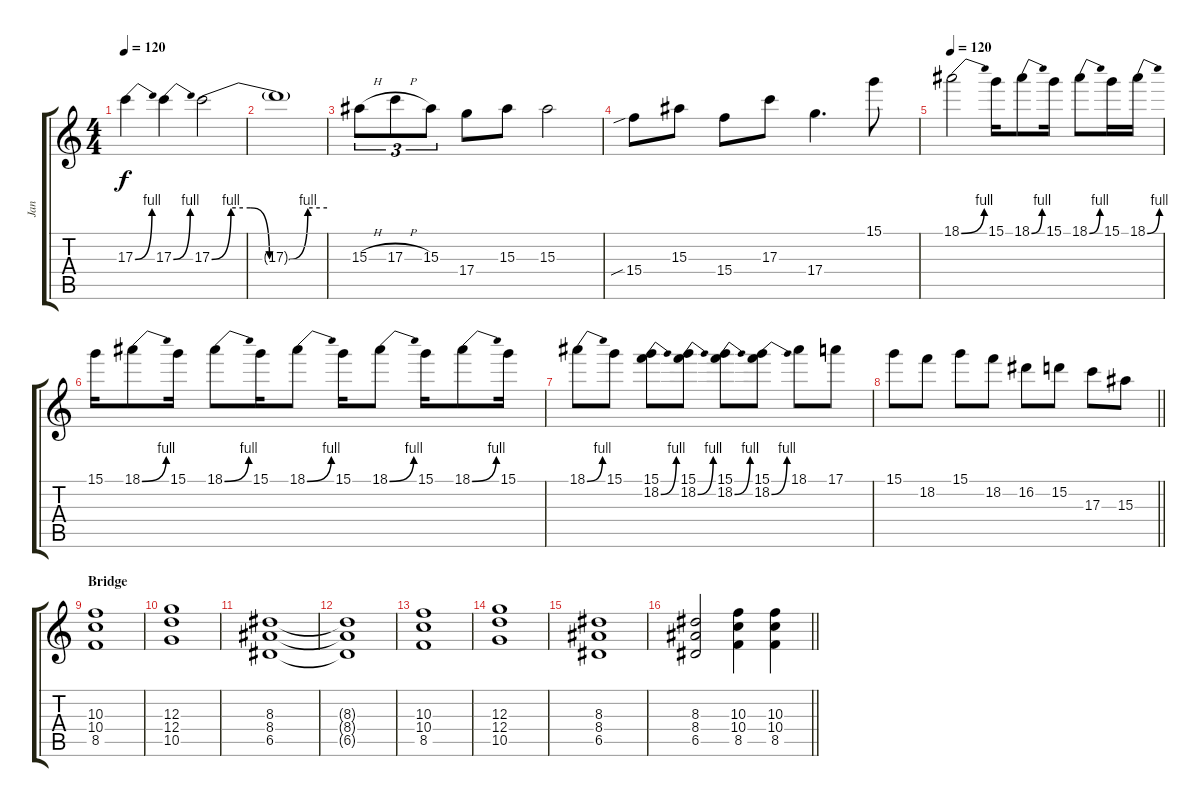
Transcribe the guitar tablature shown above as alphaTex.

\track ("Jan" "Jan") {instrument distortionguitar}
\staff {score tabs}
\tuning (E4 B3 G3 D3 A2 E2) {hide}
\ts (4 4)
\tempo 120
\clef g2
\ks c
17.3{be (bend 0 0 60 4)}.4{dy f} 17.3{be (bend 0 0 60 4)}.4 17.3{be (custom 0 0 10 4 20 4 30 0 40 0 50 4 60 4)}.2 |
17.3{t}.1 |
15.3{h}.8{tu (3 2)} 17.3{h}.8{tu (3 2)} 15.3.8{tu (3 2)} 17.4.8 15.3.8 15.3.2 |
15.4{sib}.8 15.3.8 15.4.8 17.3.8 17.4.4{d} 15.1.8 |
\tempo 120
18.1{be (bend 0 0 60 4)}.2 15.1.16 18.1{be (bend 0 0 60 4)}.8 15.1.16 18.1{be (bend 0 0 60 4)}.8 15.1.16 18.1{be (bend 0 0 60 4)}.16 |
15.1.16 18.1{be (bend 0 0 60 4)}.8 15.1.16 18.1{be (bend 0 0 60 4)}.8 15.1.16 18.1{be (bend 0 0 60 4)}.8 15.1.16 18.1{be (bend 0 0 60 4)}.8 15.1.16 18.1{be (bend 0 0 60 4)}.8 15.1.16 |
18.1{be (bend 0 0 60 4)}.8 15.1.8 (15.1 18.2{be (bend 0 0 60 4)}).8 (15.1 18.2{be (bend 0 0 60 4)}).8 (15.1 18.2{be (bend 0 0 60 4)}).8 (15.1 18.2{be (bend 0 0 60 4)}).8 18.1.8 17.1.8 |
\barLineRight lightlight
15.1.8 18.2.8 15.1.8 18.2.8 16.2.8 15.2.8 17.3.8 15.3.8 |
\section ("" "Bridge")
(10.3 10.4 8.5).1 |
(12.3 12.4 10.5).1 |
(8.3 8.4 6.5).1 |
(8.3{t} 8.4{t} 6.5{t}).1 |
(10.3 10.4 8.5).1 |
(12.3 12.4 10.5).1 |
(8.3 8.4 6.5).1 |
\barLineRight lightlight
(8.3 8.4 6.5).2 (10.3 10.4 8.5).4 (10.3 10.4 8.5).4
